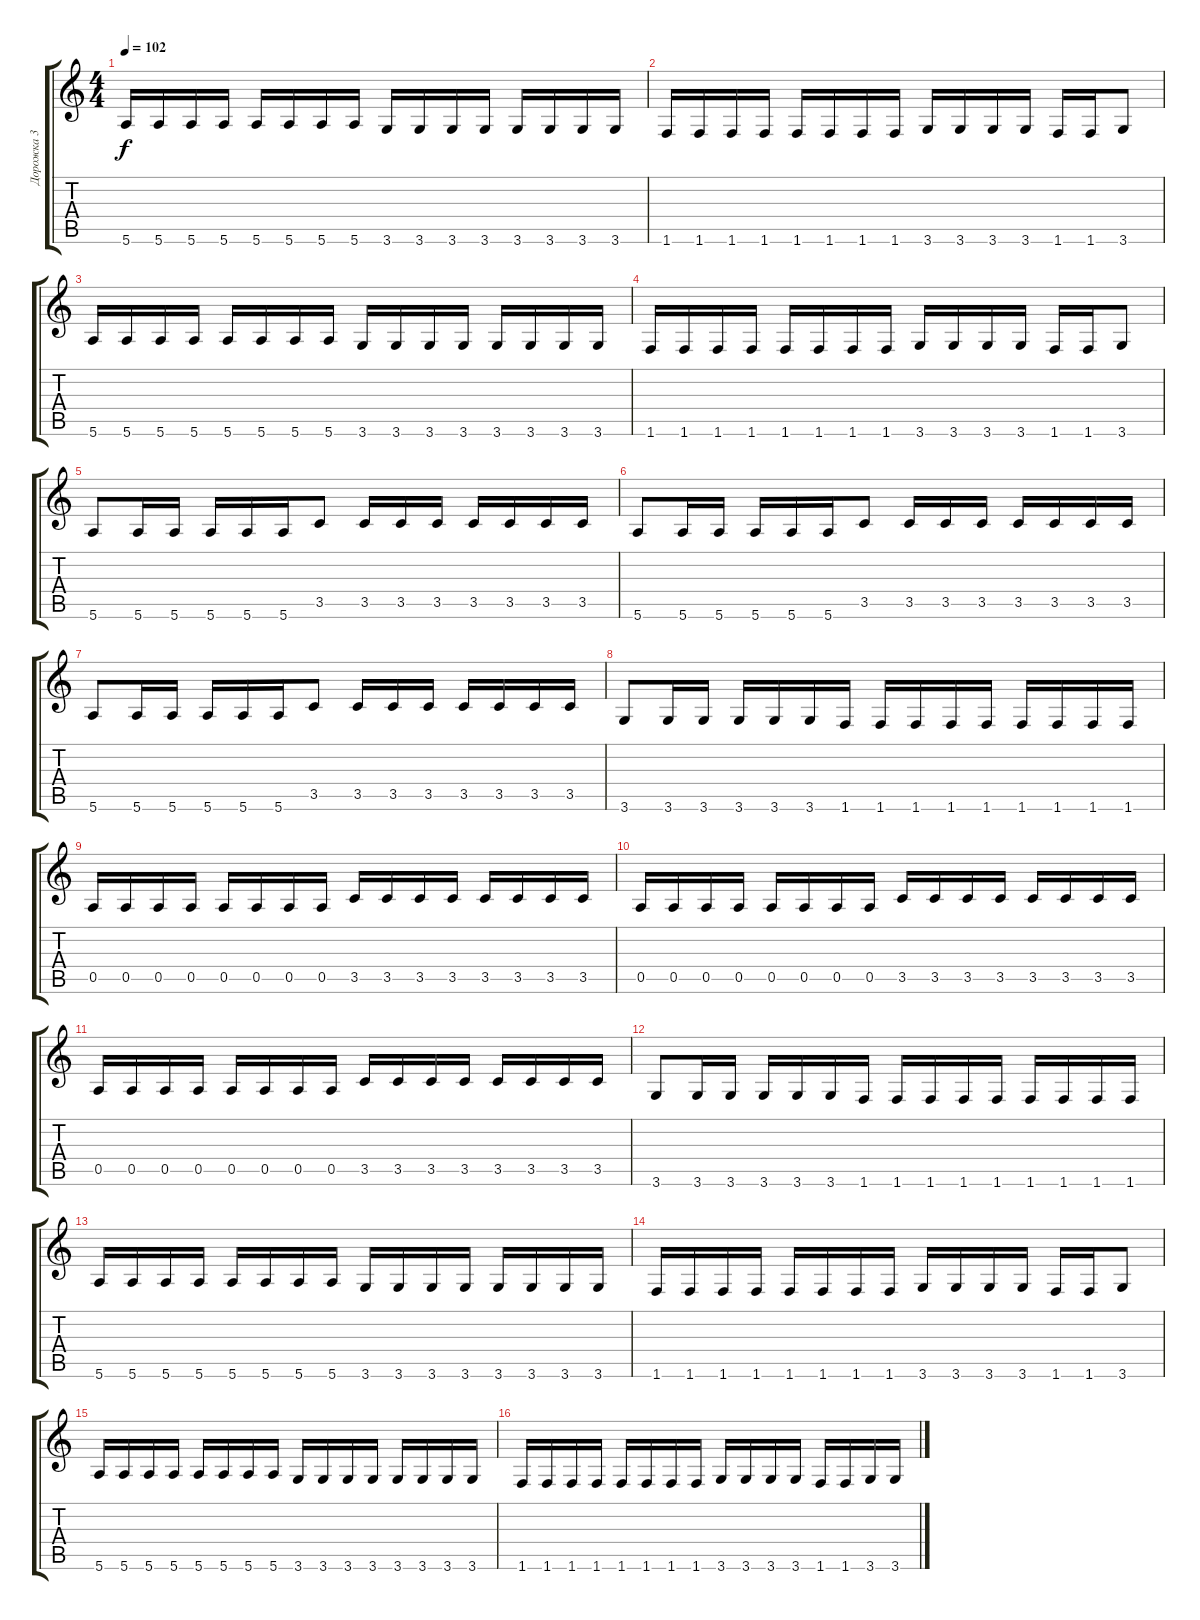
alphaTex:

\track ("Дорожка 3" "Дорожка 3") {instrument electricbassfinger}
\staff {score tabs}
\tuning (E4 B3 G3 D3 A2 E2) {hide}
\ts (4 4)
\tempo 102
\clef g2
\ks c
5.6.16{dy f} 5.6.16 5.6.16 5.6.16 5.6.16 5.6.16 5.6.16 5.6.16 3.6.16 3.6.16 3.6.16 3.6.16 3.6.16 3.6.16 3.6.16 3.6.16 |
1.6.16 1.6.16 1.6.16 1.6.16 1.6.16 1.6.16 1.6.16 1.6.16 3.6.16 3.6.16 3.6.16 3.6.16 1.6.16 1.6.16 3.6.8 |
5.6.16 5.6.16 5.6.16 5.6.16 5.6.16 5.6.16 5.6.16 5.6.16 3.6.16 3.6.16 3.6.16 3.6.16 3.6.16 3.6.16 3.6.16 3.6.16 |
1.6.16 1.6.16 1.6.16 1.6.16 1.6.16 1.6.16 1.6.16 1.6.16 3.6.16 3.6.16 3.6.16 3.6.16 1.6.16 1.6.16 3.6.8 |
5.6.8 5.6.16 5.6.16 5.6.16 5.6.16 5.6.16 3.5.8 3.5.16 3.5.16 3.5.16 3.5.16 3.5.16 3.5.16 3.5.16 |
5.6.8 5.6.16 5.6.16 5.6.16 5.6.16 5.6.16 3.5.8 3.5.16 3.5.16 3.5.16 3.5.16 3.5.16 3.5.16 3.5.16 |
5.6.8 5.6.16 5.6.16 5.6.16 5.6.16 5.6.16 3.5.8 3.5.16 3.5.16 3.5.16 3.5.16 3.5.16 3.5.16 3.5.16 |
3.6.8 3.6.16 3.6.16 3.6.16 3.6.16 3.6.16 1.6.16 1.6.16 1.6.16 1.6.16 1.6.16 1.6.16 1.6.16 1.6.16 1.6.16 |
0.5.16 0.5.16 0.5.16 0.5.16 0.5.16 0.5.16 0.5.16 0.5.16 3.5.16 3.5.16 3.5.16 3.5.16 3.5.16 3.5.16 3.5.16 3.5.16 |
0.5.16 0.5.16 0.5.16 0.5.16 0.5.16 0.5.16 0.5.16 0.5.16 3.5.16 3.5.16 3.5.16 3.5.16 3.5.16 3.5.16 3.5.16 3.5.16 |
0.5.16 0.5.16 0.5.16 0.5.16 0.5.16 0.5.16 0.5.16 0.5.16 3.5.16 3.5.16 3.5.16 3.5.16 3.5.16 3.5.16 3.5.16 3.5.16 |
3.6.8 3.6.16 3.6.16 3.6.16 3.6.16 3.6.16 1.6.16 1.6.16 1.6.16 1.6.16 1.6.16 1.6.16 1.6.16 1.6.16 1.6.16 |
5.6.16 5.6.16 5.6.16 5.6.16 5.6.16 5.6.16 5.6.16 5.6.16 3.6.16 3.6.16 3.6.16 3.6.16 3.6.16 3.6.16 3.6.16 3.6.16 |
1.6.16 1.6.16 1.6.16 1.6.16 1.6.16 1.6.16 1.6.16 1.6.16 3.6.16 3.6.16 3.6.16 3.6.16 1.6.16 1.6.16 3.6.8 |
5.6.16 5.6.16 5.6.16 5.6.16 5.6.16 5.6.16 5.6.16 5.6.16 3.6.16 3.6.16 3.6.16 3.6.16 3.6.16 3.6.16 3.6.16 3.6.16 |
1.6.16 1.6.16 1.6.16 1.6.16 1.6.16 1.6.16 1.6.16 1.6.16 3.6.16 3.6.16 3.6.16 3.6.16 1.6.16 1.6.16 3.6.16 3.6.16
